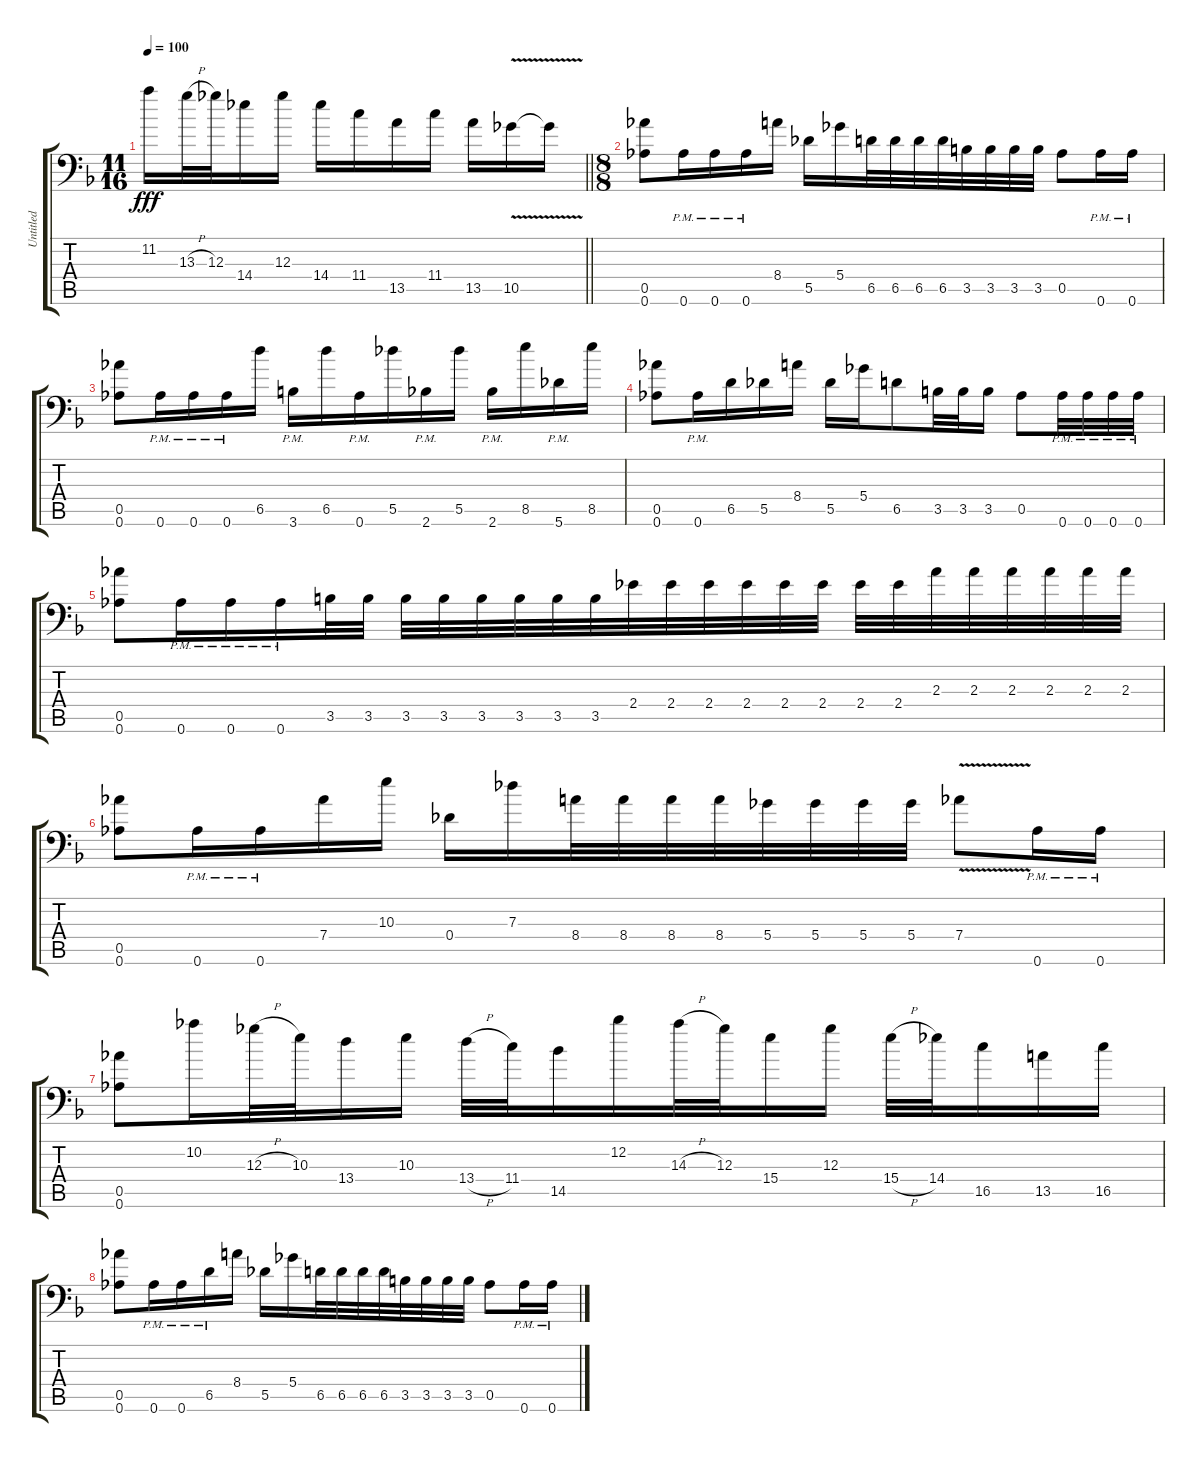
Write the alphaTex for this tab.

\track ("Untitled" "Untitled") {instrument distortionguitar}
\staff {score tabs}
\tuning (Eb4 Bb3 Gb3 Db3 Ab2 Ab1) {hide}
\ts (11 16)
\tempo 100
\clef f4
\barLineRight lightlight
\ks f
11.2.16{dy fff} 13.3{h}.32 12.3.32 14.4.16 12.3.16 14.4.16 11.4.16 13.5.16 11.4.16 13.5.16 10.5{v}.16 10.5{v t}.16 |
\ts (8 8)
(0.5 0.6).8{ot 8vb} 0.6{pm}.16{ot 8vb} 0.6{pm}.16{ot 8vb} 0.6{pm}.16{ot 8vb} 8.4.16 5.5.16 5.4.16 6.5.32 6.5.32 6.5.32 6.5.32 3.5.32 3.5.32 3.5.32 3.5.32 0.5.8 0.6{pm}.16{ot 8vb} 0.6{pm}.16{ot 8vb} |
(0.5 0.6).8{ot 8vb} 0.6{pm}.16{ot 8vb} 0.6{pm}.16{ot 8vb} 0.6{pm}.16{ot 8vb} 6.5.16{ot 8vb} 3.6{pm}.16{ot 8vb} 6.5.16{ot 8vb} 0.6{pm}.16{ot 8vb} 5.5.16{ot 8vb} 2.6{pm}.16{ot 8vb} 5.5.16{ot 8vb} 2.6{pm}.16{ot 8vb} 8.5.16{ot 8vb} 5.6{pm}.16{ot 8vb} 8.5.16{ot 8vb} |
(0.5 0.6).8{ot 8vb} 0.6{pm}.16{ot 8vb} 6.5.16 5.5.16 8.4.16 5.5.16 5.4.16 6.5.8 3.5.32 3.5.32 3.5.16 0.5.8 0.6{pm}.32{ot 8vb} 0.6{pm}.32{ot 8vb} 0.6{pm}.32{ot 8vb} 0.6{pm}.32{ot 8vb} |
(0.5 0.6).8{ot 8vb} 0.6{pm}.16{ot 8vb} 0.6{pm}.16{ot 8vb} 0.6{pm}.16{ot 8vb} 3.5.32 3.5.32 3.5.32 3.5.32 3.5.32 3.5.32 3.5.32 3.5.32 2.4.32 2.4.32 2.4.32 2.4.32 2.4.32 2.4.32 2.4.32 2.4.32 2.3.32 2.3.32 2.3.32 2.3.32 2.3.32 2.3.32 |
(0.5 0.6).8{ot 8vb} 0.6{pm}.16{ot 8vb} 0.6{pm}.16{ot 8vb} 7.4.16 10.3.16 0.4.16 7.3.16 8.4.32 8.4.32 8.4.32 8.4.32 5.4.32 5.4.32 5.4.32 5.4.32 7.4{v}.8 0.6{pm}.16{ot 8vb} 0.6{pm}.16{ot 8vb} |
(0.5 0.6).8{ot 8vb} 10.2.16 12.3{h}.32 10.3.32 13.4.16 10.3.16 13.4{h}.32 11.4.32 14.5.16 12.2.16 14.3{h}.32 12.3.32 15.4.16 12.3.16 15.4{h}.32 14.4.32 16.5.16 13.5.16 16.5.16 |
(0.5 0.6).8{ot 8vb} 0.6{pm}.16{ot 8vb} 0.6{pm}.16{ot 8vb} 6.5{pm}.16 8.4.16 5.5.16 5.4.16 6.5.32 6.5.32 6.5.32 6.5.32 3.5.32 3.5.32 3.5.32 3.5.32 0.5.8 0.6{pm}.16{ot 8vb} 0.6{pm}.16{ot 8vb}
